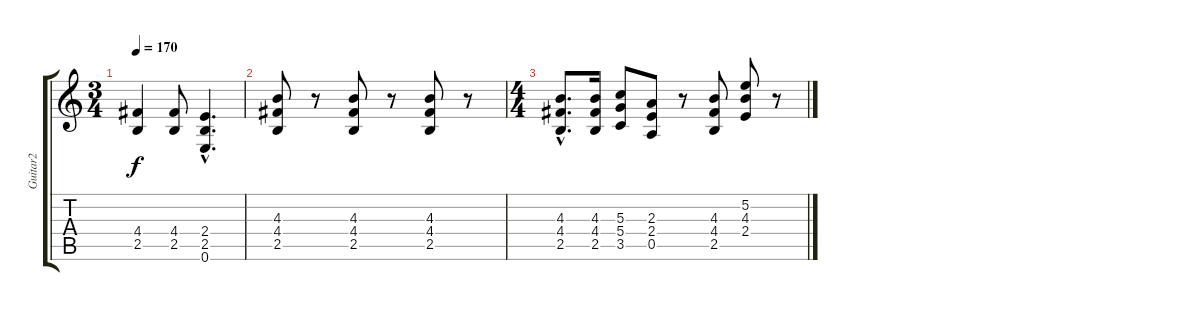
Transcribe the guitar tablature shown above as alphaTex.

\track ("Guitar2" "Guitar2") {instrument distortionguitar}
\staff {score tabs}
\tuning (E4 B3 G3 D3 A2 E2) {hide}
\ts (3 4)
\tempo 170
\clef g2
\ks c
(4.4 2.5).4{dy f} (4.4 2.5).8 (2.4{hac} 2.5{hac} 0.6{hac}).4{d} |
(4.3 4.4 2.5).8 r.8 (4.3 4.4 2.5).8 r.8 (4.3 4.4 2.5).8 r.8 |
\ts (4 4)
(4.3{hac} 4.4{hac} 2.5{hac}).8{d} (4.3 4.4 2.5).16 (5.3 5.4 3.5).8 (2.3 2.4 0.5).8 r.8 (4.3 4.4 2.5).8 (5.2 4.3 2.4).8 r.8
